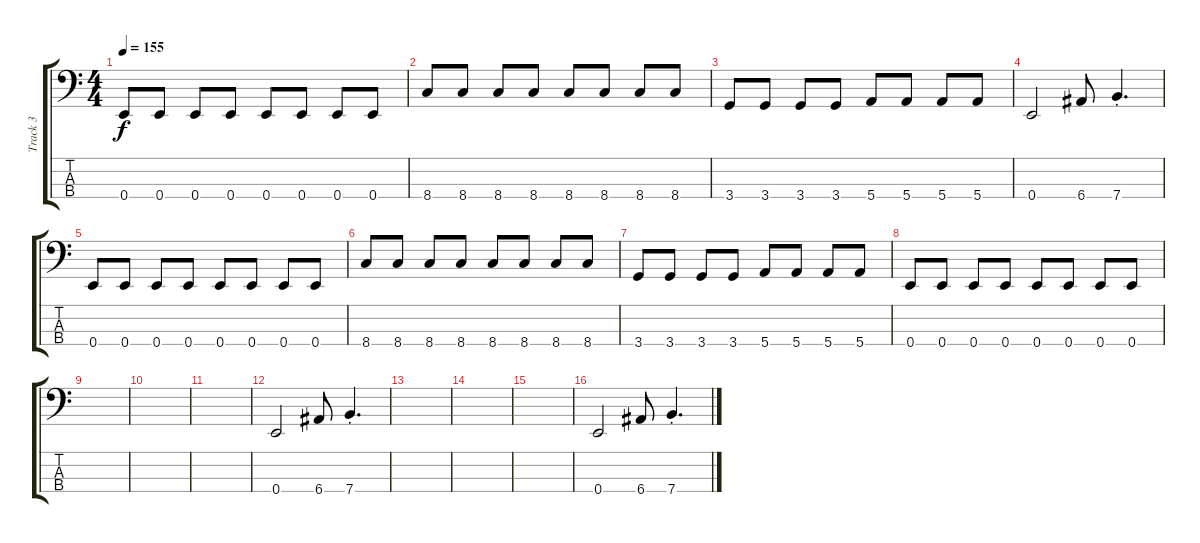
\track ("Track 3" "Track 3") {instrument electricbassfinger}
\staff {score tabs}
\tuning (G2 D2 A1 E1) {hide}
\ts (4 4)
\tempo 155
\clef f4
\ks c
0.4.8{dy f} 0.4.8 0.4.8 0.4.8 0.4.8 0.4.8 0.4.8 0.4.8 |
8.4.8 8.4.8 8.4.8 8.4.8 8.4.8 8.4.8 8.4.8 8.4.8 |
3.4.8 3.4.8 3.4.8 3.4.8 5.4.8 5.4.8 5.4.8 5.4.8 |
0.4.2 6.4.8 7.4{st}.4{d} |
0.4.8 0.4.8 0.4.8 0.4.8 0.4.8 0.4.8 0.4.8 0.4.8 |
8.4.8 8.4.8 8.4.8 8.4.8 8.4.8 8.4.8 8.4.8 8.4.8 |
3.4.8 3.4.8 3.4.8 3.4.8 5.4.8 5.4.8 5.4.8 5.4.8 |
0.4.8 0.4.8 0.4.8 0.4.8 0.4.8 0.4.8 0.4.8 0.4.8 |
|
|
|
0.4.2 6.4.8 7.4{st}.4{d} |
|
|
|
0.4.2 6.4.8 7.4{st}.4{d}
